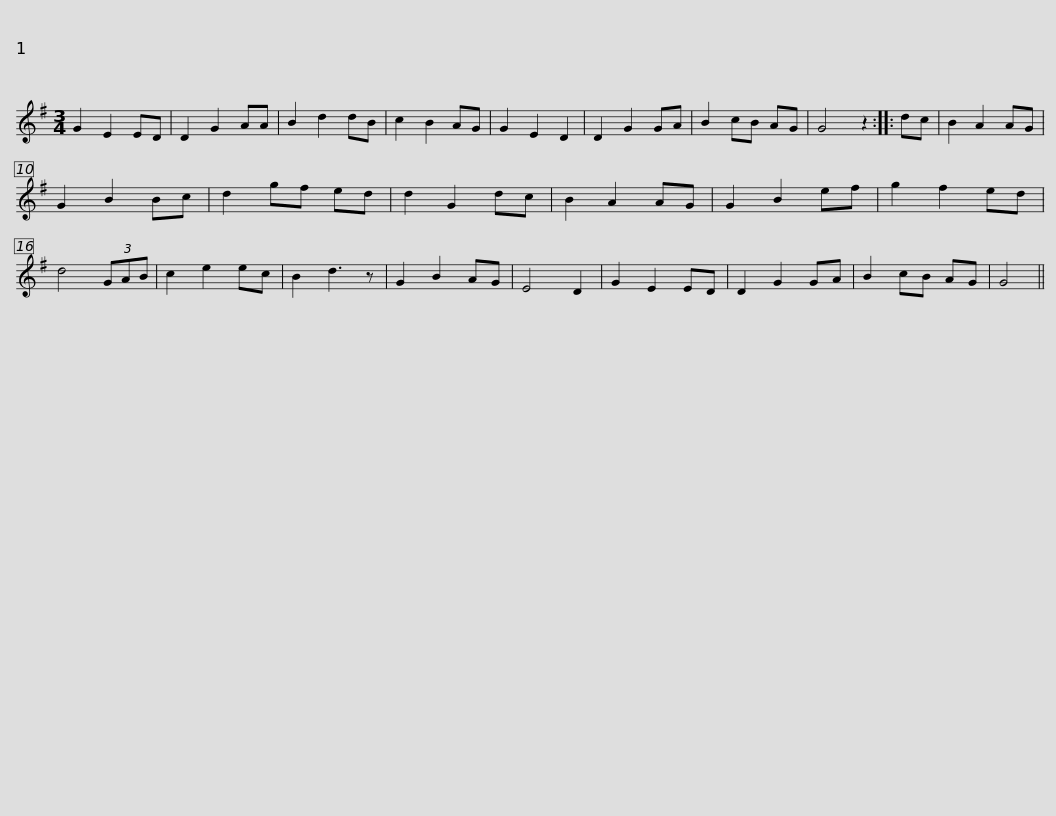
X:1
L:1/8
M:3/4
I:linebreak $
K:G
V:1 treble
V:1
 G2 E2 ED | D2 G2 AA | B2 d2 dB | c2 B2 AG | G2 E2 D2 | %5
 D2 G2 GA | B2 cB AG | G4 z2 :: dc | B2 A2 AG | %10
 G2 B2 Bc |$ d2 gf ed | d2 G2 dc | B2 A2 AG | G2 B2 ef | %15
 g2 f2 ed | d4 (3GAB | c2 e2 ec | B2 d3 z | G2 B2 AG | %20
 E4 D2 | G2 E2 ED |$ D2 G2 GA | B2 cB AG | G4 || %25
